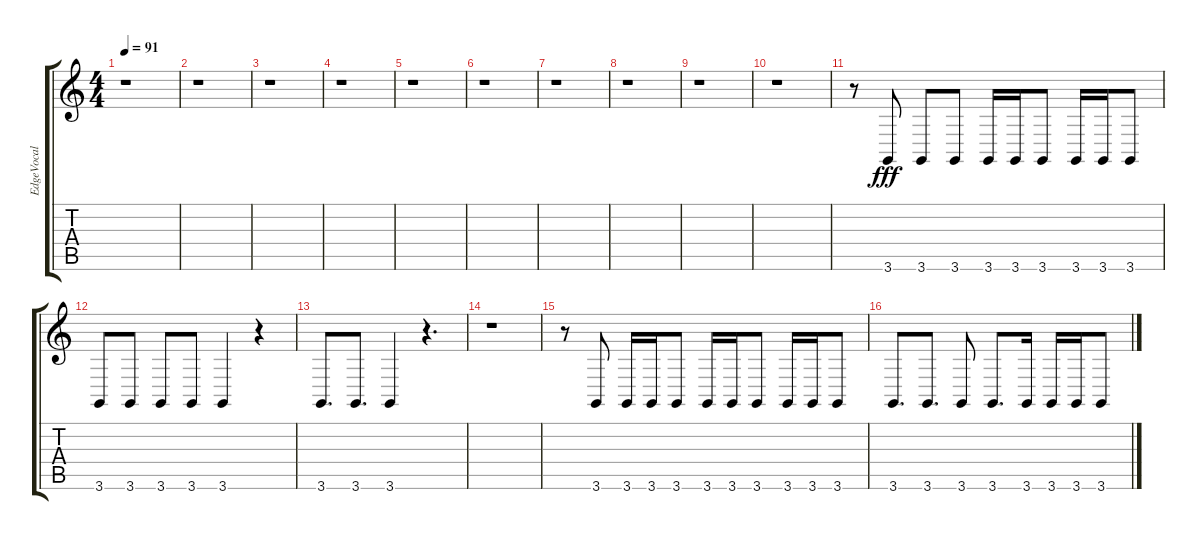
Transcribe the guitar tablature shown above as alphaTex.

\track ("EdgeVocal" "EdgeVocal") {instrument englishhorn}
\staff {score tabs}
\tuning (E4 B3 G3 D3 A2 E2) {hide}
\ts (4 4)
\tempo 91
\clef g2
\ks c
r.1{dy f} |
r.1 |
r.1 |
r.1 |
r.1 |
r.1 |
r.1 |
r.1 |
r.1 |
r.1 |
r.8 3.6.8{dy fff} 3.6.8 3.6.8 3.6.16 3.6.16 3.6.8 3.6.16 3.6.16 3.6.8 |
3.6.8 3.6.8 3.6.8 3.6.8 3.6.4 r.4 |
3.6.8{d} 3.6.8{d} 3.6.4 r.4{d} |
r.1 |
r.8 3.6.8 3.6.16 3.6.16 3.6.8 3.6.16 3.6.16 3.6.8 3.6.16 3.6.16 3.6.8 |
3.6.8{d} 3.6.8{d} 3.6.8 3.6.8{d} 3.6.16 3.6.16 3.6.16 3.6.8
